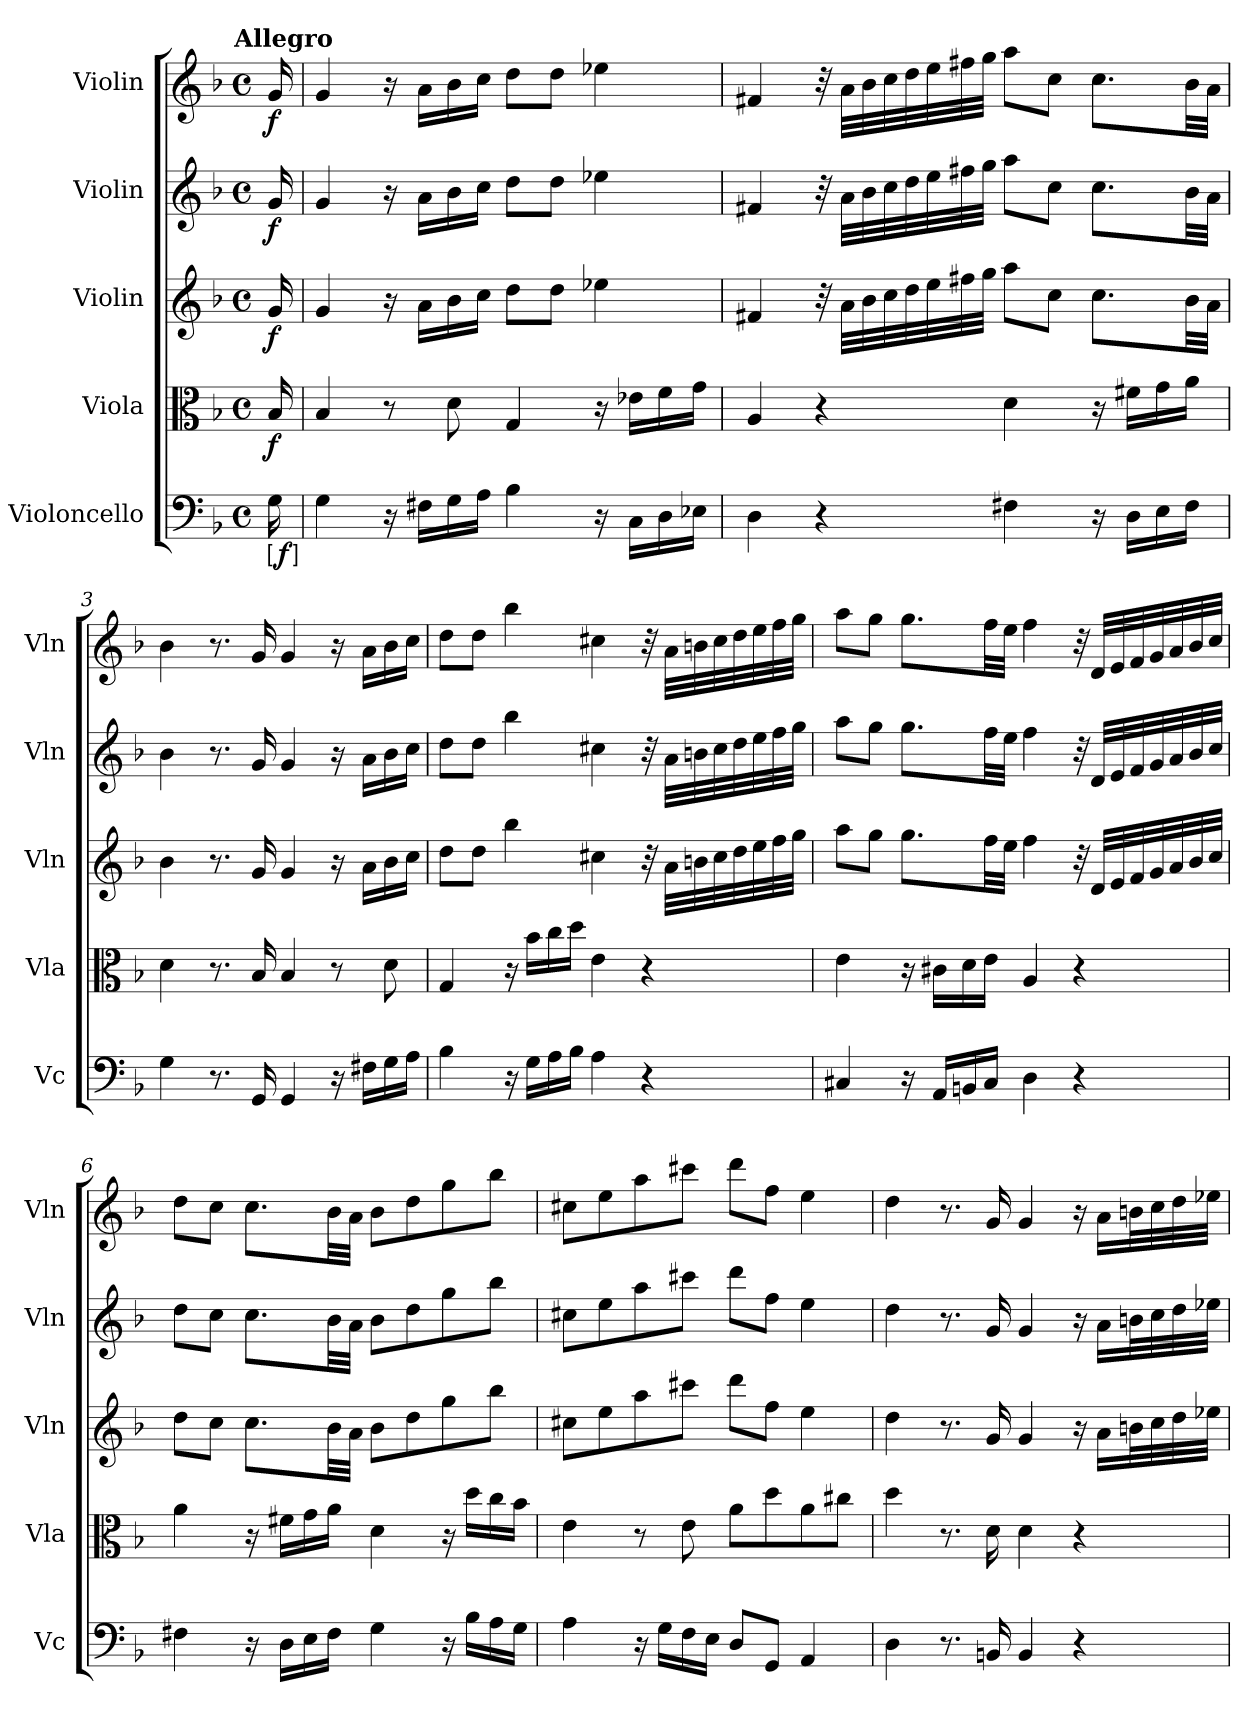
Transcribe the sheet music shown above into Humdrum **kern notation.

**kern	**dynam	**kern	**dynam	**kern	**dynam	**kern	**dynam	**kern	**dynam
*part5	*part5	*part4	*part4	*part3	*part3	*part2	*part2	*part1	*part1
*staff5	*staff5	*staff4	*staff4	*staff3	*staff3	*staff2	*staff2	*staff1	*staff1
*I"Violoncello	*	*I"Viola	*	*I"Violin	*	*I"Violin	*	*I"Violin	*
*I'Vc	*	*I'Vla	*	*I'Vln	*	*I'Vln	*	*I'Vln	*
*clefF4	*	*clefC3	*	*clefG2	*	*clefG2	*	*clefG2	*
*k[b-]	*	*k[b-]	*	*k[b-]	*	*k[b-]	*	*k[b-]	*
!!LO:TX:omd:t=Allegro
*M4/4	*	*M4/4	*	*M4/4	*	*M4/4	*	*M4/4	*
*met(c)	*	*met(c)	*	*met(c)	*	*met(c)	*	*met(c)	*
*MM120	*	*MM120	*	*MM120	*	*MM120	*	*MM120	*
=	=	=	=	=	=	=	=	=	=
!	!LO:DY:ed=brack	!	!	!	!	!	!	!	!
16G\	f	16B-/	f	16g/	f	16g/	f	16g/	f
=1	=1	=1	=1	=1	=1	=1	=1	=1	=1
4G\	.	4B-/	.	4g/	.	4g/	.	4g/	.
16r	.	8r	.	16r	.	16r	.	16r	.
16F#X\LL	.	.	.	16a\LL	.	16a\LL	.	16a\LL	.
16G\	.	8d\	.	16b-\	.	16b-\	.	16b-\	.
16A\JJ	.	.	.	16cc\JJ	.	16cc\JJ	.	16cc\JJ	.
4B-\	.	4G/	.	8dd\L	.	8dd\L	.	8dd\L	.
.	.	.	.	8dd\J	.	8dd\J	.	8dd\J	.
16r	.	16r	.	4ee-X\	.	4ee-X\	.	4ee-X\	.
16C\LL	.	16e-X\LL	.	.	.	.	.	.	.
16D\	.	16f\	.	.	.	.	.	.	.
16E-X\JJ	.	16g\JJ	.	.	.	.	.	.	.
=2	=2	=2	=2	=2	=2	=2	=2	=2	=2
4D\	.	4A/	.	4f#X/	.	4f#X/	.	4f#X/	.
4r	.	4r	.	32r	.	32r	.	32r	.
.	.	.	.	32a\LLL	.	32a\LLL	.	32a\LLL	.
.	.	.	.	32b-\	.	32b-\	.	32b-\	.
.	.	.	.	32cc\	.	32cc\	.	32cc\	.
.	.	.	.	32dd\	.	32dd\	.	32dd\	.
.	.	.	.	32ee\	.	32ee\	.	32ee\	.
.	.	.	.	32ff#X\	.	32ff#X\	.	32ff#X\	.
.	.	.	.	32gg\JJJ	.	32gg\JJJ	.	32gg\JJJ	.
4F#X\	.	4d\	.	8aa\L	.	8aa\L	.	8aa\L	.
.	.	.	.	8cc\J	.	8cc\J	.	8cc\J	.
16r	.	16r	.	8.cc\L	.	8.cc\L	.	8.cc\L	.
16D\LL	.	16f#X\LL	.	.	.	.	.	.	.
16E\	.	16g\	.	.	.	.	.	.	.
16F#\JJ	.	16a\JJ	.	32b-\LL	.	32b-\LL	.	32b-\LL	.
.	.	.	.	32a\JJJ	.	32a\JJJ	.	32a\JJJ	.
=3	=3	=3	=3	=3	=3	=3	=3	=3	=3
4G\	.	4d\	.	4b-\	.	4b-\	.	4b-\	.
8.r	.	8.r	.	8.r	.	8.r	.	8.r	.
16GG/	.	16B-/	.	16g/	.	16g/	.	16g/	.
4GG/	.	4B-/	.	4g/	.	4g/	.	4g/	.
16r	.	8r	.	16r	.	16r	.	16r	.
16F#X\LL	.	.	.	16a\LL	.	16a\LL	.	16a\LL	.
16G\	.	8d\	.	16b-\	.	16b-\	.	16b-\	.
16A\JJ	.	.	.	16cc\JJ	.	16cc\JJ	.	16cc\JJ	.
=4	=4	=4	=4	=4	=4	=4	=4	=4	=4
4B-\	.	4G/	.	8dd\L	.	8dd\L	.	8dd\L	.
.	.	.	.	8dd\J	.	8dd\J	.	8dd\J	.
16r	.	16r	.	4bb-\	.	4bb-\	.	4bb-\	.
16G\LL	.	16b-\LL	.	.	.	.	.	.	.
16A\	.	16cc\	.	.	.	.	.	.	.
16B-\JJ	.	16dd\JJ	.	.	.	.	.	.	.
4A\	.	4e\	.	4cc#X\	.	4cc#X\	.	4cc#X\	.
4r	.	4r	.	32r	.	32r	.	32r	.
.	.	.	.	32a\LLL	.	32a\LLL	.	32a\LLL	.
.	.	.	.	32bn\	.	32bn\	.	32bn\	.
.	.	.	.	32cc#\	.	32cc#\	.	32cc#\	.
.	.	.	.	32dd\	.	32dd\	.	32dd\	.
.	.	.	.	32ee\	.	32ee\	.	32ee\	.
.	.	.	.	32ff\	.	32ff\	.	32ff\	.
.	.	.	.	32gg\JJJ	.	32gg\JJJ	.	32gg\JJJ	.
=5	=5	=5	=5	=5	=5	=5	=5	=5	=5
4C#X/	.	4e\	.	8aa\L	.	8aa\L	.	8aa\L	.
.	.	.	.	8gg\J	.	8gg\J	.	8gg\J	.
16r	.	16r	.	8.gg\L	.	8.gg\L	.	8.gg\L	.
16AA/LL	.	16c#X\LL	.	.	.	.	.	.	.
16BBn/	.	16d\	.	.	.	.	.	.	.
16C#/JJ	.	16e\JJ	.	32ff\LL	.	32ff\LL	.	32ff\LL	.
.	.	.	.	32ee\JJJ	.	32ee\JJJ	.	32ee\JJJ	.
4D\	.	4A/	.	4ff\	.	4ff\	.	4ff\	.
4r	.	4r	.	32r	.	32r	.	32r	.
.	.	.	.	32d/LLL	.	32d/LLL	.	32d/LLL	.
.	.	.	.	32e/	.	32e/	.	32e/	.
.	.	.	.	32f/	.	32f/	.	32f/	.
.	.	.	.	32g/	.	32g/	.	32g/	.
.	.	.	.	32a/	.	32a/	.	32a/	.
.	.	.	.	32b-/	.	32b-/	.	32b-/	.
.	.	.	.	32cc/JJJ	.	32cc/JJJ	.	32cc/JJJ	.
=6	=6	=6	=6	=6	=6	=6	=6	=6	=6
4F#X\	.	4a\	.	8dd\L	.	8dd\L	.	8dd\L	.
.	.	.	.	8cc\J	.	8cc\J	.	8cc\J	.
16r	.	16r	.	8.cc\L	.	8.cc\L	.	8.cc\L	.
16D\LL	.	16f#X\LL	.	.	.	.	.	.	.
16E\	.	16g\	.	.	.	.	.	.	.
16F#\JJ	.	16a\JJ	.	32b-\LL	.	32b-\LL	.	32b-\LL	.
.	.	.	.	32a\JJJ	.	32a\JJJ	.	32a\JJJ	.
4G\	.	4d\	.	8b-\L	.	8b-\L	.	8b-\L	.
.	.	.	.	8dd\	.	8dd\	.	8dd\	.
16r	.	16r	.	8gg\	.	8gg\	.	8gg\	.
16B-\LL	.	16dd\LL	.	.	.	.	.	.	.
16A\	.	16cc\	.	8bb-\J	.	8bb-\J	.	8bb-\J	.
16G\JJ	.	16b-\JJ	.	.	.	.	.	.	.
=7	=7	=7	=7	=7	=7	=7	=7	=7	=7
4A\	.	4e\	.	8cc#X\L	.	8cc#X\L	.	8cc#X\L	.
.	.	.	.	8ee\	.	8ee\	.	8ee\	.
16r	.	8r	.	8aa\	.	8aa\	.	8aa\	.
16G\LL	.	.	.	.	.	.	.	.	.
16F\	.	8e\	.	8ccc#X\J	.	8ccc#X\J	.	8ccc#X\J	.
16E\JJ	.	.	.	.	.	.	.	.	.
8D/L	.	8a\L	.	8ddd\L	.	8ddd\L	.	8ddd\L	.
8GG/J	.	8dd\	.	8ff\J	.	8ff\J	.	8ff\J	.
4AA/	.	8a\	.	4ee\	.	4ee\	.	4ee\	.
.	.	8cc#X\J	.	.	.	.	.	.	.
=8	=8	=8	=8	=8	=8	=8	=8	=8	=8
4D\	.	4dd\	.	4dd\	.	4dd\	.	4dd\	.
8.r	.	8.r	.	8.r	.	8.r	.	8.r	.
16BBn/	.	16d\	.	16g/	.	16g/	.	16g/	.
4BB/	.	4d\	.	4g/	.	4g/	.	4g/	.
4r	.	4r	.	16r	.	16r	.	16r	.
.	.	.	.	16a\LL	.	16a\LL	.	16a\LL	.
.	.	.	.	32bn\L	.	32bn\L	.	32bn\L	.
.	.	.	.	32cc\	.	32cc\	.	32cc\	.
.	.	.	.	32dd\	.	32dd\	.	32dd\	.
.	.	.	.	32ee-X\JJJ	.	32ee-X\JJJ	.	32ee-X\JJJ	.
=	=	=	=	=	=	=	=	=	=
*-	*-	*-	*-	*-	*-	*-	*-	*-	*-
